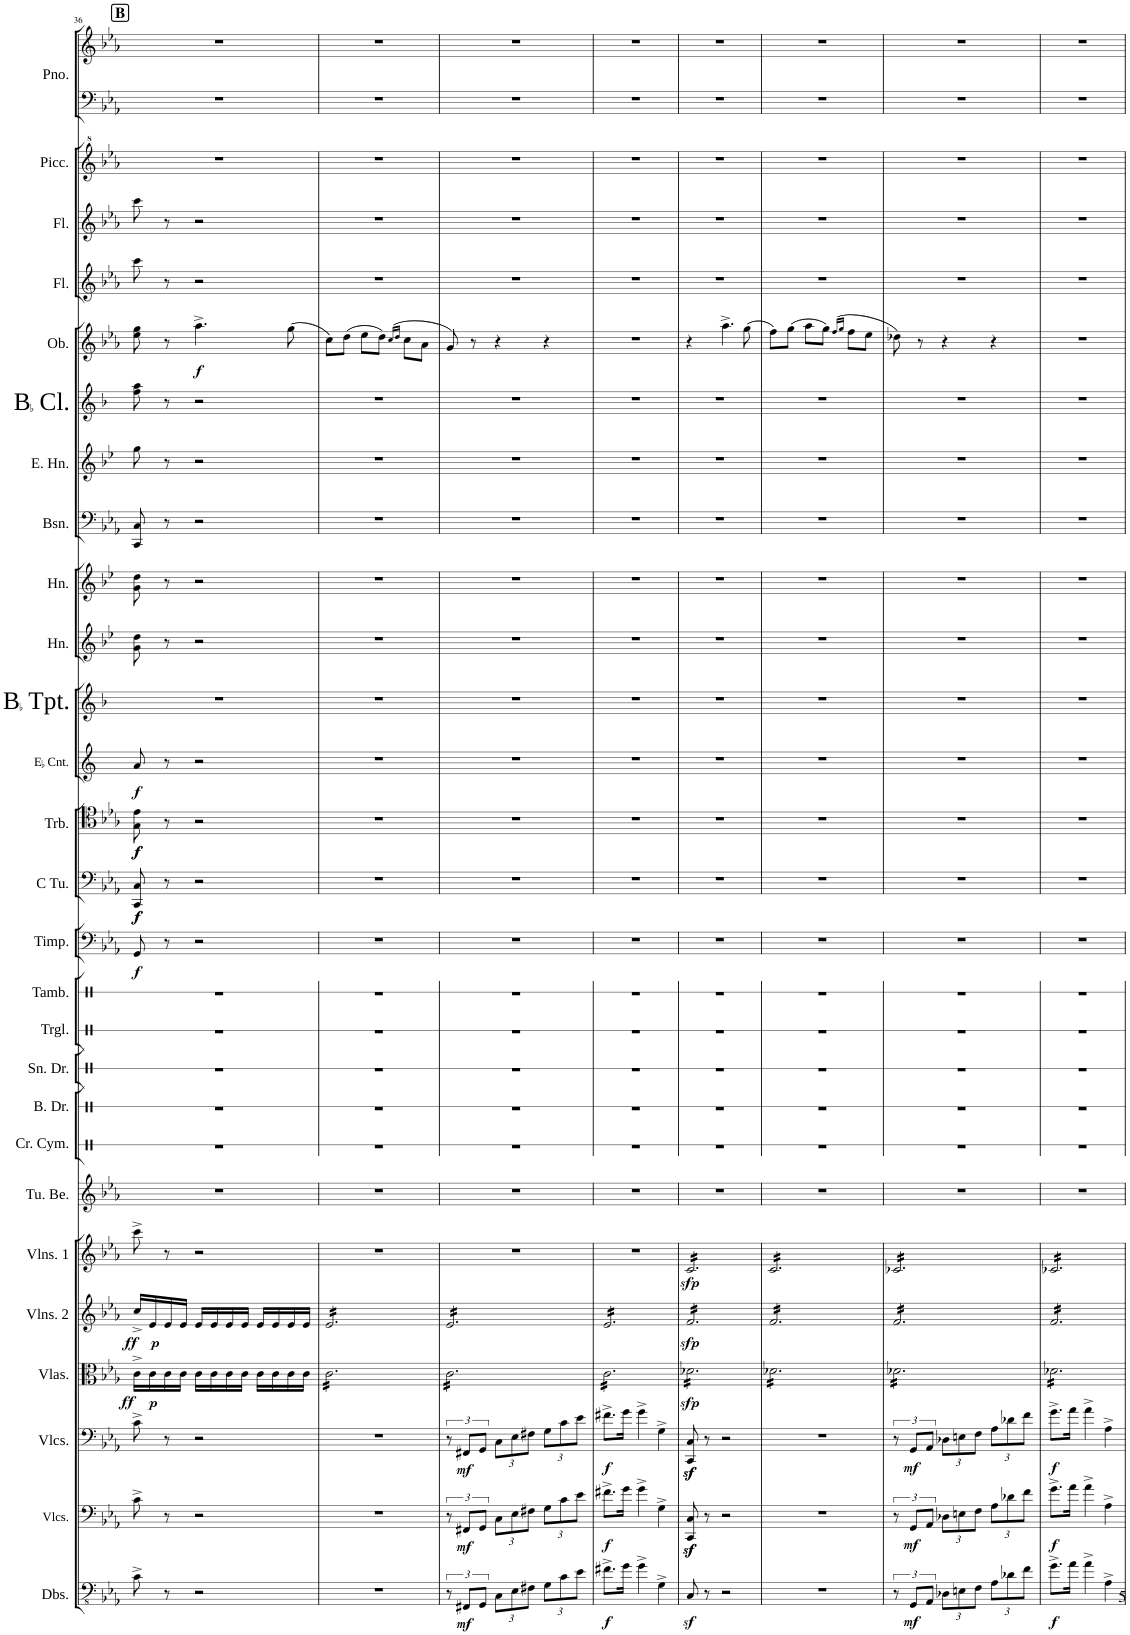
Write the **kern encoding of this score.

**kern	**dynam	**kern	**dynam	**kern	**dynam	**kern	**dynam	**kern	**dynam	**kern	**dynam	**kern	**kern	**kern	**kern	**kern	**kern	**kern	**dynam	**kern	**dynam	**kern	**dynam	**kern	**dynam	**kern	**kern	**kern	**kern	**kern	**kern	**kern	**dynam	**kern	**kern	**kern	**kern	**kern
*part27	*part27	*part26	*part26	*part25	*part25	*part24	*part24	*part23	*part23	*part22	*part22	*part21	*part20	*part19	*part18	*part17	*part16	*part15	*part15	*part14	*part14	*part13	*part13	*part12	*part12	*part11	*part10	*part9	*part8	*part7	*part6	*part5	*part5	*part4	*part3	*part2	*part1	*part1
*staff28	*staff28	*staff27	*staff27	*staff26	*staff26	*staff25	*staff25	*staff24	*staff24	*staff23	*staff23	*staff22	*staff21	*staff20	*staff19	*staff18	*staff17	*staff16	*staff16	*staff15	*staff15	*staff14	*staff14	*staff13	*staff13	*staff12	*staff11	*staff10	*staff9	*staff8	*staff7	*staff6	*staff6	*staff5	*staff4	*staff3	*staff2	*staff1
*I"Double Basses	*	*I"Violoncellos	*	*I"Violoncellos	*	*I"Violas	*	*I"Violins 2	*	*I"Violins 1	*	*I"Tubular Bells	*I"Crash Cymbal	*I"Bass Drum	*I"Snare Drum	*I"Triangle	*I"Tambourine	*I"Timpani	*	*I"C Tuba	*	*I"Trombone	*	*I"EaccidentalFlat Cornet	*	*I"BaccidentalFlat Trumpet	*I"Horn	*I"Horn	*I"Bassoon	*I"English Horn	*I"BaccidentalFlat Clarinet	*I"Oboe	*	*I"Flute	*I"Flute	*I"Piccolo	*I"Piano	*
*I'Dbs.	*	*I'Vlcs.	*	*I'Vlcs.	*	*I'Vlas.	*	*I'Vlns. 2	*	*I'Vlns. 1	*	*I'Tu. Be.	*I'Cr. Cym.	*I'B. Dr.	*I'Sn. Dr.	*I'Trgl.	*I'Tamb.	*I'Timp.	*	*I'C Tu.	*	*I'Trb.	*	*I'EaccidentalFlat Cnt.	*	*I'BaccidentalFlat Tpt.	*I'Hn.	*I'Hn.	*I'Bsn.	*I'E. Hn.	*I'BaccidentalFlat Cl.	*I'Ob.	*	*I'Fl.	*I'Fl.	*I'Picc.	*I'Pno.	*
!!LO:PB:g=z
*clefFv4	*	*clefF4	*	*clefF4	*	*clefC3	*	*clefG2	*	*clefG2	*	*clefG2	*clefX	*clefX	*clefX	*clefX	*clefX	*clefF4	*	*clefF4	*	*clefC4	*	*clefG2	*	*clefG2	*clefG2	*clefG2	*clefF4	*clefG2	*clefG2	*clefG2	*	*clefG2	*clefG2	*clefG^2	*clefF4	*clefG2
*	*	*	*	*	*	*	*	*	*	*	*	*	*	*	*	*	*	*	*	*	*	*	*	*Trd-2c-3	*	*Trd1c2	*Trd4c7	*Trd4c7	*	*Trd4c7	*Trd1c2	*	*	*	*	*Trd-7c-12	*	*
*k[b-e-a-]	*	*k[b-e-a-]	*	*k[b-e-a-]	*	*k[b-e-a-]	*	*k[b-e-a-]	*	*k[b-e-a-]	*	*k[b-e-a-]	*k[]	*k[]	*k[]	*k[]	*k[]	*k[b-e-a-]	*	*k[b-e-a-]	*	*k[b-e-a-]	*	*k[]	*	*k[b-]	*k[b-e-]	*k[b-e-]	*k[b-e-a-]	*k[b-e-]	*k[b-]	*k[b-e-a-]	*	*k[b-e-a-]	*k[b-e-a-]	*k[b-e-a-]	*k[b-e-a-]	*k[b-e-a-]
*M3/4	*	*M3/4	*	*M3/4	*	*M3/4	*	*M3/4	*	*M3/4	*	*M3/4	*M3/4	*M3/4	*M3/4	*M3/4	*M3/4	*M3/4	*	*M3/4	*	*M3/4	*	*M3/4	*	*M3/4	*M3/4	*M3/4	*M3/4	*M3/4	*M3/4	*M3/4	*	*M3/4	*M3/4	*M3/4	*M3/4	*M3/4
!!LO:REH:place=s1:a:B:cj:fs=14:t=B
=36	=36	=36	=36	=36	=36	=36	=36	=36	=36	=36	=36	=36	=36	=36	=36	=36	=36	=36	=36	=36	=36	=36	=36	=36	=36	=36	=36	=36	=36	=36	=36	=36	=36	=36	=36	=36	=36	=36
!	!	!	!	!	!	!	!LO:DY:b	!	!LO:DY:b	!	!	!	!	!	!	!	!	!	!LO:DY:b	!	!LO:DY:b	!	!	!	!	!	!	!	!	!	!	!	!	!	!	!	!	!
!	!	!	!	!	!	!	!	!	!	!	!	!	!	!	!	!	!	!	!	!	!LO:DY:n=1:b	!	!LO:DY:b	!	!	!	!	!	!	!	!	!	!	!	!	!	!	!
!	!	!	!	!	!	!	!	!	!	!	!	!	!	!	!	!	!	!	!	!	!	!	!LO:DY:n=1:b	!	!LO:DY:b	!	!	!	!	!	!	!	!	!	!	!	!	!
8C^\	.	8c^\	.	8c^\	.	16c^\LL	ff	16cc^/LL	ff	8ccc^\	.	2.r	2.r	2.r	2.r	2.r	2.r	8GG/	f	8CC/ 8C/	f f	8G\ 8e-\	f f	8a/	f	2.r	8g\ 8dd\	8g\ 8dd\	8CC/ 8C/	8gg\	8ff\ 8aa\	8ee-\ 8gg\	.	8ccc\	8ccc\	2.r	2.r	2.r
!	!	!	!	!	!	!	!LO:DY:b	!	!LO:DY:b	!	!	!	!	!	!	!	!	!	!	!	!	!	!	!	!	!	!	!	!	!	!	!	!	!	!	!	!	!
.	.	.	.	.	.	16c\	p	16e-/	p	.	.	.	.	.	.	.	.	.	.	.	.	.	.	.	.	.	.	.	.	.	.	.	.	.	.	.	.	.
8r	.	8r	.	8r	.	16c\	.	16e-/	.	8r	.	.	.	.	.	.	.	8r	.	8r	.	8r	.	8r	.	.	8r	8r	8r	8r	8r	8r	.	8r	8r	.	.	.
.	.	.	.	.	.	16c\JJ	.	16e-/JJ	.	.	.	.	.	.	.	.	.	.	.	.	.	.	.	.	.	.	.	.	.	.	.	.	.	.	.	.	.	.
!	!	!	!	!	!	!	!	!	!	!	!	!	!	!	!	!	!	!	!	!	!	!	!	!	!	!	!	!	!	!	!	!	!LO:DY:b	!	!	!	!	!
2r	.	2r	.	2r	.	16c\LL	.	16e-/LL	.	2r	.	.	.	.	.	.	.	2r	.	2r	.	2r	.	2r	.	.	2r	2r	2r	2r	2r	4.aa-^\	f	2r	2r	.	.	.
.	.	.	.	.	.	16c\	.	16e-/	.	.	.	.	.	.	.	.	.	.	.	.	.	.	.	.	.	.	.	.	.	.	.	.	.	.	.	.	.	.
.	.	.	.	.	.	16c\	.	16e-/	.	.	.	.	.	.	.	.	.	.	.	.	.	.	.	.	.	.	.	.	.	.	.	.	.	.	.	.	.	.
.	.	.	.	.	.	16c\JJ	.	16e-/JJ	.	.	.	.	.	.	.	.	.	.	.	.	.	.	.	.	.	.	.	.	.	.	.	.	.	.	.	.	.	.
.	.	.	.	.	.	16c\LL	.	16e-/LL	.	.	.	.	.	.	.	.	.	.	.	.	.	.	.	.	.	.	.	.	.	.	.	.	.	.	.	.	.	.
.	.	.	.	.	.	16c\	.	16e-/	.	.	.	.	.	.	.	.	.	.	.	.	.	.	.	.	.	.	.	.	.	.	.	.	.	.	.	.	.	.
.	.	.	.	.	.	16c\	.	16e-/	.	.	.	.	.	.	.	.	.	.	.	.	.	.	.	.	.	.	.	.	.	.	.	(8gg\	.	.	.	.	.	.
.	.	.	.	.	.	16c\JJ	.	16e-/JJ	.	.	.	.	.	.	.	.	.	.	.	.	.	.	.	.	.	.	.	.	.	.	.	.	.	.	.	.	.	.
=37	=37	=37	=37	=37	=37	=37	=37	=37	=37	=37	=37	=37	=37	=37	=37	=37	=37	=37	=37	=37	=37	=37	=37	=37	=37	=37	=37	=37	=37	=37	=37	=37	=37	=37	=37	=37	=37	=37
*	*	*	*	*	*	*tremolo	*	*	*	*	*	*	*	*	*	*	*	*	*	*	*	*	*	*	*	*	*	*	*	*	*	*	*	*	*	*	*	*
*	*	*	*	*	*	*	*	*tremolo	*	*	*	*	*	*	*	*	*	*	*	*	*	*	*	*	*	*	*	*	*	*	*	*	*	*	*	*	*	*
2.r	.	2.r	.	2.r	.	16c\LL	.	16e-/LL	.	2.r	.	2.r	2.r	2.r	2.r	2.r	2.r	2.r	.	2.r	.	2.r	.	2.r	.	2.r	2.r	2.r	2.r	2.r	2.r	8cc\L)	.	2.r	2.r	2.r	2.r	2.r
.	.	.	.	.	.	16c\	.	16e-/	.	.	.	.	.	.	.	.	.	.	.	.	.	.	.	.	.	.	.	.	.	.	.	.	.	.	.	.	.	.
.	.	.	.	.	.	16c\	.	16e-/	.	.	.	.	.	.	.	.	.	.	.	.	.	.	.	.	.	.	.	.	.	.	.	(8dd\J	.	.	.	.	.	.
.	.	.	.	.	.	16c\	.	16e-/	.	.	.	.	.	.	.	.	.	.	.	.	.	.	.	.	.	.	.	.	.	.	.	.	.	.	.	.	.	.
.	.	.	.	.	.	16c\	.	16e-/	.	.	.	.	.	.	.	.	.	.	.	.	.	.	.	.	.	.	.	.	.	.	.	8ee-\L	.	.	.	.	.	.
.	.	.	.	.	.	16c\	.	16e-/	.	.	.	.	.	.	.	.	.	.	.	.	.	.	.	.	.	.	.	.	.	.	.	.	.	.	.	.	.	.
.	.	.	.	.	.	16c\	.	16e-/	.	.	.	.	.	.	.	.	.	.	.	.	.	.	.	.	.	.	.	.	.	.	.	8dd\J)	.	.	.	.	.	.
.	.	.	.	.	.	16c\	.	16e-/	.	.	.	.	.	.	.	.	.	.	.	.	.	.	.	.	.	.	.	.	.	.	.	.	.	.	.	.	.	.
.	.	.	.	.	.	.	.	.	.	.	.	.	.	.	.	.	.	.	.	.	.	.	.	.	.	.	.	.	.	.	.	(16qcc/LL	.	.	.	.	.	.
.	.	.	.	.	.	.	.	.	.	.	.	.	.	.	.	.	.	.	.	.	.	.	.	.	.	.	.	.	.	.	.	16qdd/JJ	.	.	.	.	.	.
.	.	.	.	.	.	16c\	.	16e-/	.	.	.	.	.	.	.	.	.	.	.	.	.	.	.	.	.	.	.	.	.	.	.	8cc\L	.	.	.	.	.	.
.	.	.	.	.	.	16c\	.	16e-/	.	.	.	.	.	.	.	.	.	.	.	.	.	.	.	.	.	.	.	.	.	.	.	.	.	.	.	.	.	.
.	.	.	.	.	.	16c\	.	16e-/	.	.	.	.	.	.	.	.	.	.	.	.	.	.	.	.	.	.	.	.	.	.	.	8a-\J	.	.	.	.	.	.
.	.	.	.	.	.	16c\JJ	.	16e-/JJ	.	.	.	.	.	.	.	.	.	.	.	.	.	.	.	.	.	.	.	.	.	.	.	.	.	.	.	.	.	.
=38	=38	=38	=38	=38	=38	=38	=38	=38	=38	=38	=38	=38	=38	=38	=38	=38	=38	=38	=38	=38	=38	=38	=38	=38	=38	=38	=38	=38	=38	=38	=38	=38	=38	=38	=38	=38	=38	=38
12r	.	12r	.	12r	.	16c\LL	.	16e-/LL	.	2.r	.	2.r	2.r	2.r	2.r	2.r	2.r	2.r	.	2.r	.	2.r	.	2.r	.	2.r	2.r	2.r	2.r	2.r	2.r	8g/)	.	2.r	2.r	2.r	2.r	2.r
.	.	.	.	.	.	16c\	.	16e-/	.	.	.	.	.	.	.	.	.	.	.	.	.	.	.	.	.	.	.	.	.	.	.	.	.	.	.	.	.	.
!	!LO:DY:b	!	!LO:DY:b	!	!LO:DY:b	!	!	!	!	!	!	!	!	!	!	!	!	!	!	!	!	!	!	!	!	!	!	!	!	!	!	!	!	!	!	!	!	!
12FFF#X/L	mf	12FF#X/L	mf	12FF#X/L	mf	.	.	.	.	.	.	.	.	.	.	.	.	.	.	.	.	.	.	.	.	.	.	.	.	.	.	.	.	.	.	.	.	.
.	.	.	.	.	.	16c\	.	16e-/	.	.	.	.	.	.	.	.	.	.	.	.	.	.	.	.	.	.	.	.	.	.	.	8r	.	.	.	.	.	.
12GGG/J	.	12GG/J	.	12GG/J	.	.	.	.	.	.	.	.	.	.	.	.	.	.	.	.	.	.	.	.	.	.	.	.	.	.	.	.	.	.	.	.	.	.
.	.	.	.	.	.	16c\	.	16e-/	.	.	.	.	.	.	.	.	.	.	.	.	.	.	.	.	.	.	.	.	.	.	.	.	.	.	.	.	.	.
*Xbrackettup	*	*Xbrackettup	*	*Xbrackettup	*	*	*	*	*	*	*	*	*	*	*	*	*	*	*	*	*	*	*	*	*	*	*	*	*	*	*	*	*	*	*	*	*	*
12CC\L	.	12C\L	.	12C\L	.	16c\	.	16e-/	.	.	.	.	.	.	.	.	.	.	.	.	.	.	.	.	.	.	.	.	.	.	.	4r	.	.	.	.	.	.
.	.	.	.	.	.	16c\	.	16e-/	.	.	.	.	.	.	.	.	.	.	.	.	.	.	.	.	.	.	.	.	.	.	.	.	.	.	.	.	.	.
12EE-\	.	12E-\	.	12E-\	.	.	.	.	.	.	.	.	.	.	.	.	.	.	.	.	.	.	.	.	.	.	.	.	.	.	.	.	.	.	.	.	.	.
.	.	.	.	.	.	16c\	.	16e-/	.	.	.	.	.	.	.	.	.	.	.	.	.	.	.	.	.	.	.	.	.	.	.	.	.	.	.	.	.	.
12FF#X\J	.	12F#X\J	.	12F#X\J	.	.	.	.	.	.	.	.	.	.	.	.	.	.	.	.	.	.	.	.	.	.	.	.	.	.	.	.	.	.	.	.	.	.
.	.	.	.	.	.	16c\	.	16e-/	.	.	.	.	.	.	.	.	.	.	.	.	.	.	.	.	.	.	.	.	.	.	.	.	.	.	.	.	.	.
12GG\L	.	12G\L	.	12G\L	.	16c\	.	16e-/	.	.	.	.	.	.	.	.	.	.	.	.	.	.	.	.	.	.	.	.	.	.	.	4r	.	.	.	.	.	.
.	.	.	.	.	.	16c\	.	16e-/	.	.	.	.	.	.	.	.	.	.	.	.	.	.	.	.	.	.	.	.	.	.	.	.	.	.	.	.	.	.
12C\	.	12c\	.	12c\	.	.	.	.	.	.	.	.	.	.	.	.	.	.	.	.	.	.	.	.	.	.	.	.	.	.	.	.	.	.	.	.	.	.
.	.	.	.	.	.	16c\	.	16e-/	.	.	.	.	.	.	.	.	.	.	.	.	.	.	.	.	.	.	.	.	.	.	.	.	.	.	.	.	.	.
12E-\J	.	12e-\J	.	12e-\J	.	.	.	.	.	.	.	.	.	.	.	.	.	.	.	.	.	.	.	.	.	.	.	.	.	.	.	.	.	.	.	.	.	.
.	.	.	.	.	.	16c\JJ	.	16e-/JJ	.	.	.	.	.	.	.	.	.	.	.	.	.	.	.	.	.	.	.	.	.	.	.	.	.	.	.	.	.	.
=39	=39	=39	=39	=39	=39	=39	=39	=39	=39	=39	=39	=39	=39	=39	=39	=39	=39	=39	=39	=39	=39	=39	=39	=39	=39	=39	=39	=39	=39	=39	=39	=39	=39	=39	=39	=39	=39	=39
!	!LO:DY:b	!	!LO:DY:b	!	!LO:DY:b	!	!	!	!	!	!	!	!	!	!	!	!	!	!	!	!	!	!	!	!	!	!	!	!	!	!	!	!	!	!	!	!	!
8.F#X^\L	f	8.f#X^\L	f	8.f#X^\L	f	16c\LL	.	16e-/LL	.	2.r	.	2.r	2.r	2.r	2.r	2.r	2.r	2.r	.	2.r	.	2.r	.	2.r	.	2.r	2.r	2.r	2.r	2.r	2.r	2.r	.	2.r	2.r	2.r	2.r	2.r
.	.	.	.	.	.	16c\	.	16e-/	.	.	.	.	.	.	.	.	.	.	.	.	.	.	.	.	.	.	.	.	.	.	.	.	.	.	.	.	.	.
.	.	.	.	.	.	16c\	.	16e-/	.	.	.	.	.	.	.	.	.	.	.	.	.	.	.	.	.	.	.	.	.	.	.	.	.	.	.	.	.	.
16G\Jk	.	16g\Jk	.	16g\Jk	.	16c\	.	16e-/	.	.	.	.	.	.	.	.	.	.	.	.	.	.	.	.	.	.	.	.	.	.	.	.	.	.	.	.	.	.
4G^\	.	4g^\	.	4g^\	.	16c\	.	16e-/	.	.	.	.	.	.	.	.	.	.	.	.	.	.	.	.	.	.	.	.	.	.	.	.	.	.	.	.	.	.
.	.	.	.	.	.	16c\	.	16e-/	.	.	.	.	.	.	.	.	.	.	.	.	.	.	.	.	.	.	.	.	.	.	.	.	.	.	.	.	.	.
.	.	.	.	.	.	16c\	.	16e-/	.	.	.	.	.	.	.	.	.	.	.	.	.	.	.	.	.	.	.	.	.	.	.	.	.	.	.	.	.	.
.	.	.	.	.	.	16c\	.	16e-/	.	.	.	.	.	.	.	.	.	.	.	.	.	.	.	.	.	.	.	.	.	.	.	.	.	.	.	.	.	.
4GG^\	.	4G^\	.	4G^\	.	16c\	.	16e-/	.	.	.	.	.	.	.	.	.	.	.	.	.	.	.	.	.	.	.	.	.	.	.	.	.	.	.	.	.	.
.	.	.	.	.	.	16c\	.	16e-/	.	.	.	.	.	.	.	.	.	.	.	.	.	.	.	.	.	.	.	.	.	.	.	.	.	.	.	.	.	.
.	.	.	.	.	.	16c\	.	16e-/	.	.	.	.	.	.	.	.	.	.	.	.	.	.	.	.	.	.	.	.	.	.	.	.	.	.	.	.	.	.
.	.	.	.	.	.	16c\JJ	.	16e-/JJ	.	.	.	.	.	.	.	.	.	.	.	.	.	.	.	.	.	.	.	.	.	.	.	.	.	.	.	.	.	.
=40	=40	=40	=40	=40	=40	=40	=40	=40	=40	=40	=40	=40	=40	=40	=40	=40	=40	=40	=40	=40	=40	=40	=40	=40	=40	=40	=40	=40	=40	=40	=40	=40	=40	=40	=40	=40	=40	=40
!	!	!	!	!	!	!	!LO:DY:b	!	!LO:DY:b	!	!LO:DY:b	!	!	!	!	!	!	!	!	!	!	!	!	!	!	!	!	!	!	!	!	!	!	!	!	!	!	!
*	*	*	*	*	*	*	*	*	*	*tremolo	*	*	*	*	*	*	*	*	*	*	*	*	*	*	*	*	*	*	*	*	*	*	*	*	*	*	*	*
8CCz</	.	8CC/z< 8C/z<	.	8CC/z< 8C/z<	.	16d-X\LL	sfp	16f/LL	sfp	16c/LL	sfp	2.r	2.r	2.r	2.r	2.r	2.r	2.r	.	2.r	.	2.r	.	2.r	.	2.r	2.r	2.r	2.r	2.r	2.r	4r	.	2.r	2.r	2.r	2.r	2.r
.	.	.	.	.	.	16d-X\	.	16f/	.	16c/	.	.	.	.	.	.	.	.	.	.	.	.	.	.	.	.	.	.	.	.	.	.	.	.	.	.	.	.
8r	.	8r	.	8r	.	16d-X\	.	16f/	.	16c/	.	.	.	.	.	.	.	.	.	.	.	.	.	.	.	.	.	.	.	.	.	.	.	.	.	.	.	.
.	.	.	.	.	.	16d-X\	.	16f/	.	16c/	.	.	.	.	.	.	.	.	.	.	.	.	.	.	.	.	.	.	.	.	.	.	.	.	.	.	.	.
2r	.	2r	.	2r	.	16d-X\	.	16f/	.	16c/	.	.	.	.	.	.	.	.	.	.	.	.	.	.	.	.	.	.	.	.	.	4.aa-^\	.	.	.	.	.	.
.	.	.	.	.	.	16d-X\	.	16f/	.	16c/	.	.	.	.	.	.	.	.	.	.	.	.	.	.	.	.	.	.	.	.	.	.	.	.	.	.	.	.
.	.	.	.	.	.	16d-X\	.	16f/	.	16c/	.	.	.	.	.	.	.	.	.	.	.	.	.	.	.	.	.	.	.	.	.	.	.	.	.	.	.	.
.	.	.	.	.	.	16d-X\	.	16f/	.	16c/	.	.	.	.	.	.	.	.	.	.	.	.	.	.	.	.	.	.	.	.	.	.	.	.	.	.	.	.
.	.	.	.	.	.	16d-X\	.	16f/	.	16c/	.	.	.	.	.	.	.	.	.	.	.	.	.	.	.	.	.	.	.	.	.	.	.	.	.	.	.	.
.	.	.	.	.	.	16d-X\	.	16f/	.	16c/	.	.	.	.	.	.	.	.	.	.	.	.	.	.	.	.	.	.	.	.	.	.	.	.	.	.	.	.
.	.	.	.	.	.	16d-X\	.	16f/	.	16c/	.	.	.	.	.	.	.	.	.	.	.	.	.	.	.	.	.	.	.	.	.	(8gg\	.	.	.	.	.	.
.	.	.	.	.	.	16d-X\JJ	.	16f/JJ	.	16c/JJ	.	.	.	.	.	.	.	.	.	.	.	.	.	.	.	.	.	.	.	.	.	.	.	.	.	.	.	.
=41	=41	=41	=41	=41	=41	=41	=41	=41	=41	=41	=41	=41	=41	=41	=41	=41	=41	=41	=41	=41	=41	=41	=41	=41	=41	=41	=41	=41	=41	=41	=41	=41	=41	=41	=41	=41	=41	=41
2.r	.	2.r	.	2.r	.	16d-X\LL	.	16f/LL	.	16c/LL	.	2.r	2.r	2.r	2.r	2.r	2.r	2.r	.	2.r	.	2.r	.	2.r	.	2.r	2.r	2.r	2.r	2.r	2.r	8ff\L)	.	2.r	2.r	2.r	2.r	2.r
.	.	.	.	.	.	16d-X\	.	16f/	.	16c/	.	.	.	.	.	.	.	.	.	.	.	.	.	.	.	.	.	.	.	.	.	.	.	.	.	.	.	.
.	.	.	.	.	.	16d-X\	.	16f/	.	16c/	.	.	.	.	.	.	.	.	.	.	.	.	.	.	.	.	.	.	.	.	.	(8gg\J	.	.	.	.	.	.
.	.	.	.	.	.	16d-X\	.	16f/	.	16c/	.	.	.	.	.	.	.	.	.	.	.	.	.	.	.	.	.	.	.	.	.	.	.	.	.	.	.	.
.	.	.	.	.	.	16d-X\	.	16f/	.	16c/	.	.	.	.	.	.	.	.	.	.	.	.	.	.	.	.	.	.	.	.	.	8aa-\L	.	.	.	.	.	.
.	.	.	.	.	.	16d-X\	.	16f/	.	16c/	.	.	.	.	.	.	.	.	.	.	.	.	.	.	.	.	.	.	.	.	.	.	.	.	.	.	.	.
.	.	.	.	.	.	16d-X\	.	16f/	.	16c/	.	.	.	.	.	.	.	.	.	.	.	.	.	.	.	.	.	.	.	.	.	8gg\J)	.	.	.	.	.	.
.	.	.	.	.	.	16d-X\	.	16f/	.	16c/	.	.	.	.	.	.	.	.	.	.	.	.	.	.	.	.	.	.	.	.	.	.	.	.	.	.	.	.
.	.	.	.	.	.	.	.	.	.	.	.	.	.	.	.	.	.	.	.	.	.	.	.	.	.	.	.	.	.	.	.	(16qff/LL	.	.	.	.	.	.
.	.	.	.	.	.	.	.	.	.	.	.	.	.	.	.	.	.	.	.	.	.	.	.	.	.	.	.	.	.	.	.	16qgg/JJ	.	.	.	.	.	.
.	.	.	.	.	.	16d-X\	.	16f/	.	16c/	.	.	.	.	.	.	.	.	.	.	.	.	.	.	.	.	.	.	.	.	.	8ff\L	.	.	.	.	.	.
.	.	.	.	.	.	16d-X\	.	16f/	.	16c/	.	.	.	.	.	.	.	.	.	.	.	.	.	.	.	.	.	.	.	.	.	.	.	.	.	.	.	.
.	.	.	.	.	.	16d-X\	.	16f/	.	16c/	.	.	.	.	.	.	.	.	.	.	.	.	.	.	.	.	.	.	.	.	.	8ee-\J	.	.	.	.	.	.
.	.	.	.	.	.	16d-X\JJ	.	16f/JJ	.	16c/JJ	.	.	.	.	.	.	.	.	.	.	.	.	.	.	.	.	.	.	.	.	.	.	.	.	.	.	.	.
=42	=42	=42	=42	=42	=42	=42	=42	=42	=42	=42	=42	=42	=42	=42	=42	=42	=42	=42	=42	=42	=42	=42	=42	=42	=42	=42	=42	=42	=42	=42	=42	=42	=42	=42	=42	=42	=42	=42
*brackettup	*	*brackettup	*	*brackettup	*	*	*	*	*	*	*	*	*	*	*	*	*	*	*	*	*	*	*	*	*	*	*	*	*	*	*	*	*	*	*	*	*	*
12r	.	12r	.	12r	.	16d-X\LL	.	16f/LL	.	16c-X/LL	.	2.r	2.r	2.r	2.r	2.r	2.r	2.r	.	2.r	.	2.r	.	2.r	.	2.r	2.r	2.r	2.r	2.r	2.r	8dd-X\)	.	2.r	2.r	2.r	2.r	2.r
.	.	.	.	.	.	16d-X\	.	16f/	.	16c-X/	.	.	.	.	.	.	.	.	.	.	.	.	.	.	.	.	.	.	.	.	.	.	.	.	.	.	.	.
!	!LO:DY:b	!	!LO:DY:b	!	!LO:DY:b	!	!	!	!	!	!	!	!	!	!	!	!	!	!	!	!	!	!	!	!	!	!	!	!	!	!	!	!	!	!	!	!	!
12GGG/L	mf	12GG/L	mf	12GG/L	mf	.	.	.	.	.	.	.	.	.	.	.	.	.	.	.	.	.	.	.	.	.	.	.	.	.	.	.	.	.	.	.	.	.
.	.	.	.	.	.	16d-X\	.	16f/	.	16c-X/	.	.	.	.	.	.	.	.	.	.	.	.	.	.	.	.	.	.	.	.	.	8r	.	.	.	.	.	.
12AAA-/J	.	12AA-/J	.	12AA-/J	.	.	.	.	.	.	.	.	.	.	.	.	.	.	.	.	.	.	.	.	.	.	.	.	.	.	.	.	.	.	.	.	.	.
.	.	.	.	.	.	16d-X\	.	16f/	.	16c-X/	.	.	.	.	.	.	.	.	.	.	.	.	.	.	.	.	.	.	.	.	.	.	.	.	.	.	.	.
*Xbrackettup	*	*Xbrackettup	*	*Xbrackettup	*	*	*	*	*	*	*	*	*	*	*	*	*	*	*	*	*	*	*	*	*	*	*	*	*	*	*	*	*	*	*	*	*	*
12DD-X\L	.	12D-X\L	.	12D-X\L	.	16d-X\	.	16f/	.	16c-X/	.	.	.	.	.	.	.	.	.	.	.	.	.	.	.	.	.	.	.	.	.	4r	.	.	.	.	.	.
.	.	.	.	.	.	16d-X\	.	16f/	.	16c-X/	.	.	.	.	.	.	.	.	.	.	.	.	.	.	.	.	.	.	.	.	.	.	.	.	.	.	.	.
12EEn\	.	12En\	.	12En\	.	.	.	.	.	.	.	.	.	.	.	.	.	.	.	.	.	.	.	.	.	.	.	.	.	.	.	.	.	.	.	.	.	.
.	.	.	.	.	.	16d-X\	.	16f/	.	16c-X/	.	.	.	.	.	.	.	.	.	.	.	.	.	.	.	.	.	.	.	.	.	.	.	.	.	.	.	.
12FF\J	.	12F\J	.	12F\J	.	.	.	.	.	.	.	.	.	.	.	.	.	.	.	.	.	.	.	.	.	.	.	.	.	.	.	.	.	.	.	.	.	.
.	.	.	.	.	.	16d-X\	.	16f/	.	16c-X/	.	.	.	.	.	.	.	.	.	.	.	.	.	.	.	.	.	.	.	.	.	.	.	.	.	.	.	.
12AA-\L	.	12A-\L	.	12A-\L	.	16d-X\	.	16f/	.	16c-X/	.	.	.	.	.	.	.	.	.	.	.	.	.	.	.	.	.	.	.	.	.	4r	.	.	.	.	.	.
.	.	.	.	.	.	16d-X\	.	16f/	.	16c-X/	.	.	.	.	.	.	.	.	.	.	.	.	.	.	.	.	.	.	.	.	.	.	.	.	.	.	.	.
12D-X\	.	12d-X\	.	12d-X\	.	.	.	.	.	.	.	.	.	.	.	.	.	.	.	.	.	.	.	.	.	.	.	.	.	.	.	.	.	.	.	.	.	.
.	.	.	.	.	.	16d-X\	.	16f/	.	16c-X/	.	.	.	.	.	.	.	.	.	.	.	.	.	.	.	.	.	.	.	.	.	.	.	.	.	.	.	.
12F\J	.	12f\J	.	12f\J	.	.	.	.	.	.	.	.	.	.	.	.	.	.	.	.	.	.	.	.	.	.	.	.	.	.	.	.	.	.	.	.	.	.
.	.	.	.	.	.	16d-X\JJ	.	16f/JJ	.	16c-X/JJ	.	.	.	.	.	.	.	.	.	.	.	.	.	.	.	.	.	.	.	.	.	.	.	.	.	.	.	.
=43	=43	=43	=43	=43	=43	=43	=43	=43	=43	=43	=43	=43	=43	=43	=43	=43	=43	=43	=43	=43	=43	=43	=43	=43	=43	=43	=43	=43	=43	=43	=43	=43	=43	=43	=43	=43	=43	=43
!	!LO:DY:b	!	!LO:DY:b	!	!LO:DY:b	!	!	!	!	!	!	!	!	!	!	!	!	!	!	!	!	!	!	!	!	!	!	!	!	!	!	!	!	!	!	!	!	!
8.G^\L	f	8.g^\L	f	8.g^\L	f	16d-X\LL	.	16f/LL	.	16c-X/LL	.	2.r	2.r	2.r	2.r	2.r	2.r	2.r	.	2.r	.	2.r	.	2.r	.	2.r	2.r	2.r	2.r	2.r	2.r	2.r	.	2.r	2.r	2.r	2.r	2.r
.	.	.	.	.	.	16d-X\	.	16f/	.	16c-X/	.	.	.	.	.	.	.	.	.	.	.	.	.	.	.	.	.	.	.	.	.	.	.	.	.	.	.	.
.	.	.	.	.	.	16d-X\	.	16f/	.	16c-X/	.	.	.	.	.	.	.	.	.	.	.	.	.	.	.	.	.	.	.	.	.	.	.	.	.	.	.	.
16A-\Jk	.	16a-\Jk	.	16a-\Jk	.	16d-X\	.	16f/	.	16c-X/	.	.	.	.	.	.	.	.	.	.	.	.	.	.	.	.	.	.	.	.	.	.	.	.	.	.	.	.
4A-^\	.	4a-^\	.	4a-^\	.	16d-X\	.	16f/	.	16c-X/	.	.	.	.	.	.	.	.	.	.	.	.	.	.	.	.	.	.	.	.	.	.	.	.	.	.	.	.
.	.	.	.	.	.	16d-X\	.	16f/	.	16c-X/	.	.	.	.	.	.	.	.	.	.	.	.	.	.	.	.	.	.	.	.	.	.	.	.	.	.	.	.
.	.	.	.	.	.	16d-X\	.	16f/	.	16c-X/	.	.	.	.	.	.	.	.	.	.	.	.	.	.	.	.	.	.	.	.	.	.	.	.	.	.	.	.
.	.	.	.	.	.	16d-X\	.	16f/	.	16c-X/	.	.	.	.	.	.	.	.	.	.	.	.	.	.	.	.	.	.	.	.	.	.	.	.	.	.	.	.
4AA-^\	.	4A-^\	.	4A-^\	.	16d-X\	.	16f/	.	16c-X/	.	.	.	.	.	.	.	.	.	.	.	.	.	.	.	.	.	.	.	.	.	.	.	.	.	.	.	.
.	.	.	.	.	.	16d-X\	.	16f/	.	16c-X/	.	.	.	.	.	.	.	.	.	.	.	.	.	.	.	.	.	.	.	.	.	.	.	.	.	.	.	.
.	.	.	.	.	.	16d-X\	.	16f/	.	16c-X/	.	.	.	.	.	.	.	.	.	.	.	.	.	.	.	.	.	.	.	.	.	.	.	.	.	.	.	.
.	.	.	.	.	.	16d-X\JJ	.	16f/JJ	.	16c-X/JJ	.	.	.	.	.	.	.	.	.	.	.	.	.	.	.	.	.	.	.	.	.	.	.	.	.	.	.	.
*	*	*	*	*	*	*	*	*	*	*Xtremolo	*	*	*	*	*	*	*	*	*	*	*	*	*	*	*	*	*	*	*	*	*	*	*	*	*	*	*	*
*	*	*	*	*	*	*	*	*Xtremolo	*	*	*	*	*	*	*	*	*	*	*	*	*	*	*	*	*	*	*	*	*	*	*	*	*	*	*	*	*	*
*	*	*	*	*	*	*Xtremolo	*	*	*	*	*	*	*	*	*	*	*	*	*	*	*	*	*	*	*	*	*	*	*	*	*	*	*	*	*	*	*	*
=	=	=	=	=	=	=	=	=	=	=	=	=	=	=	=	=	=	=	=	=	=	=	=	=	=	=	=	=	=	=	=	=	=	=	=	=	=	=
*-	*-	*-	*-	*-	*-	*-	*-	*-	*-	*-	*-	*-	*-	*-	*-	*-	*-	*-	*-	*-	*-	*-	*-	*-	*-	*-	*-	*-	*-	*-	*-	*-	*-	*-	*-	*-	*-	*-
